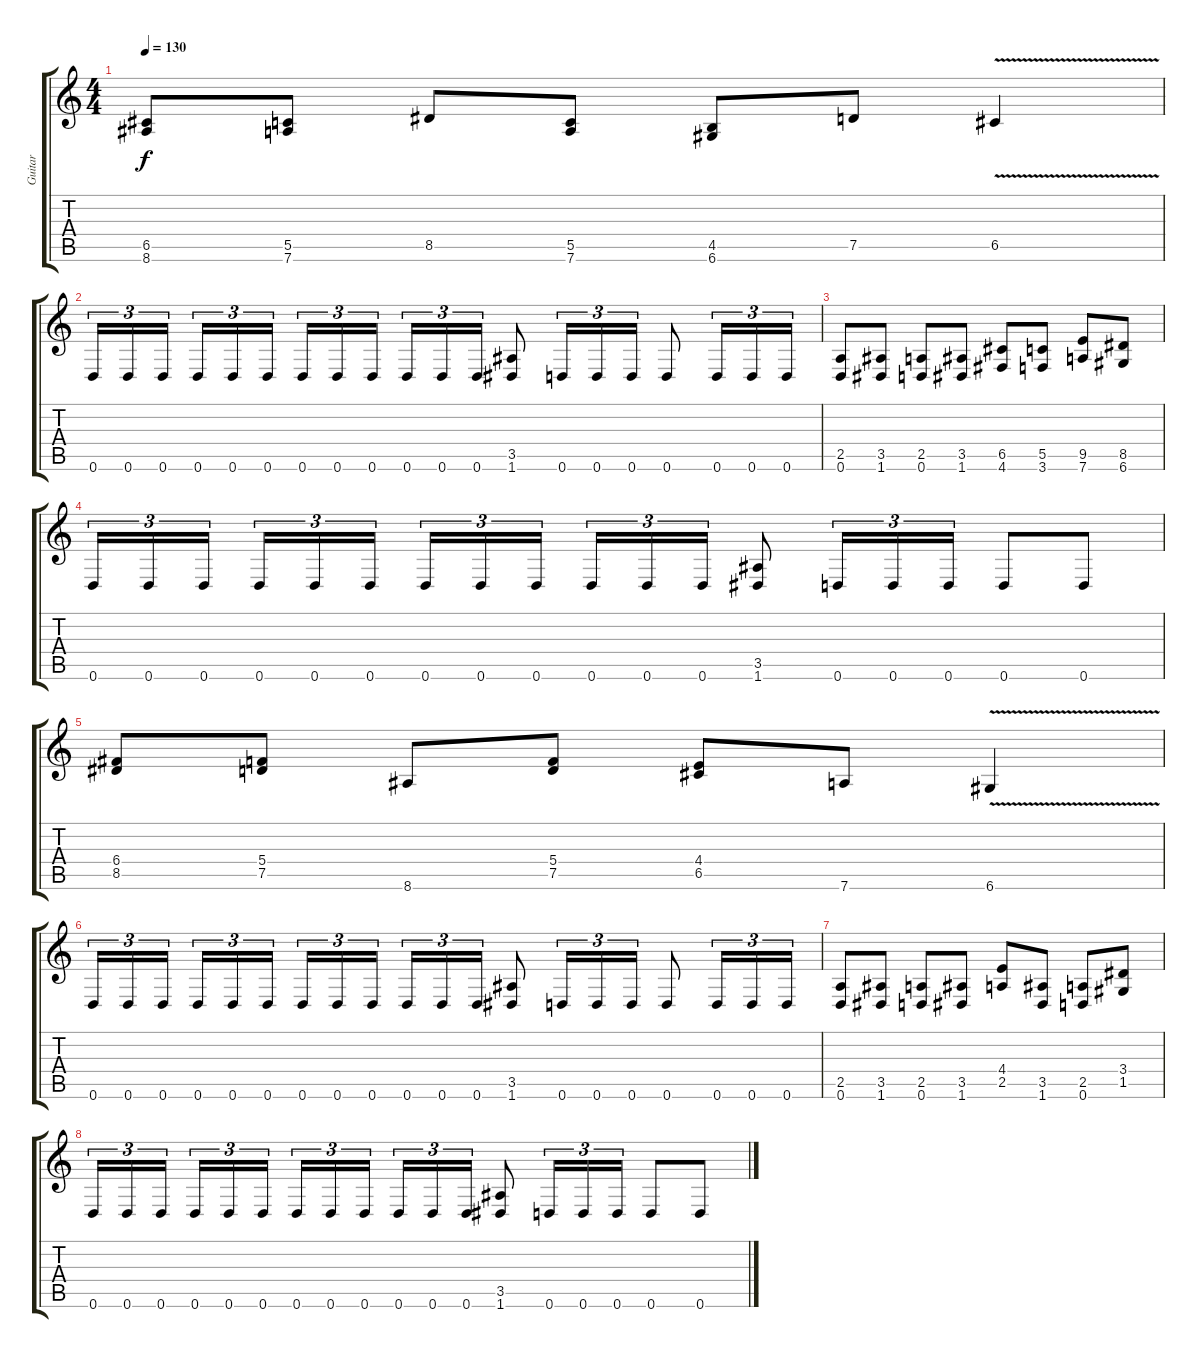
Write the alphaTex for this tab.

\track ("Guitar" "Guitar") {instrument distortionguitar}
\staff {score tabs}
\tuning (D4 A3 F3 C3 G2 D2) {hide}
\ts (4 4)
\tempo 130
\clef g2
\ks c
(6.5 8.6).8{dy f} (5.5 7.6).8 8.5.8 (5.5 7.6).8 (4.5 6.6).8 7.5.8 6.5{v}.4 |
0.6.16{tu (3 2)} 0.6.16{tu (3 2)} 0.6.16{tu (3 2) beam splitsecondary} 0.6.16{tu (3 2)} 0.6.16{tu (3 2)} 0.6.16{tu (3 2)} 0.6.16{tu (3 2)} 0.6.16{tu (3 2)} 0.6.16{tu (3 2) beam splitsecondary} 0.6.16{tu (3 2)} 0.6.16{tu (3 2)} 0.6.16{tu (3 2)} (3.5 1.6).8 0.6.16{tu (3 2)} 0.6.16{tu (3 2)} 0.6.16{tu (3 2)} 0.6.8 0.6.16{tu (3 2)} 0.6.16{tu (3 2)} 0.6.16{tu (3 2)} |
(2.5 0.6).8 (3.5 1.6).8 (2.5 0.6).8 (3.5 1.6).8 (6.5 4.6).8 (5.5 3.6).8 (9.5 7.6).8 (8.5 6.6).8 |
0.6.16{tu (3 2)} 0.6.16{tu (3 2)} 0.6.16{tu (3 2) beam splitsecondary} 0.6.16{tu (3 2)} 0.6.16{tu (3 2)} 0.6.16{tu (3 2)} 0.6.16{tu (3 2)} 0.6.16{tu (3 2)} 0.6.16{tu (3 2) beam splitsecondary} 0.6.16{tu (3 2)} 0.6.16{tu (3 2)} 0.6.16{tu (3 2)} (3.5 1.6).8 0.6.16{tu (3 2)} 0.6.16{tu (3 2)} 0.6.16{tu (3 2)} 0.6.8 0.6.8 |
(6.4 8.5).8 (5.4 7.5).8 8.6.8 (5.4 7.5).8 (4.4 6.5).8 7.6.8 6.6{v}.4 |
0.6.16{tu (3 2)} 0.6.16{tu (3 2)} 0.6.16{tu (3 2) beam splitsecondary} 0.6.16{tu (3 2)} 0.6.16{tu (3 2)} 0.6.16{tu (3 2)} 0.6.16{tu (3 2)} 0.6.16{tu (3 2)} 0.6.16{tu (3 2) beam splitsecondary} 0.6.16{tu (3 2)} 0.6.16{tu (3 2)} 0.6.16{tu (3 2)} (3.5 1.6).8 0.6.16{tu (3 2)} 0.6.16{tu (3 2)} 0.6.16{tu (3 2)} 0.6.8 0.6.16{tu (3 2)} 0.6.16{tu (3 2)} 0.6.16{tu (3 2)} |
(2.5 0.6).8 (3.5 1.6).8 (2.5 0.6).8 (3.5 1.6).8 (4.4 2.5).8 (3.5 1.6).8 (2.5 0.6).8 (3.4 1.5).8 |
0.6.16{tu (3 2)} 0.6.16{tu (3 2)} 0.6.16{tu (3 2) beam splitsecondary} 0.6.16{tu (3 2)} 0.6.16{tu (3 2)} 0.6.16{tu (3 2)} 0.6.16{tu (3 2)} 0.6.16{tu (3 2)} 0.6.16{tu (3 2) beam splitsecondary} 0.6.16{tu (3 2)} 0.6.16{tu (3 2)} 0.6.16{tu (3 2)} (3.5 1.6).8 0.6.16{tu (3 2)} 0.6.16{tu (3 2)} 0.6.16{tu (3 2)} 0.6.8 0.6.8
